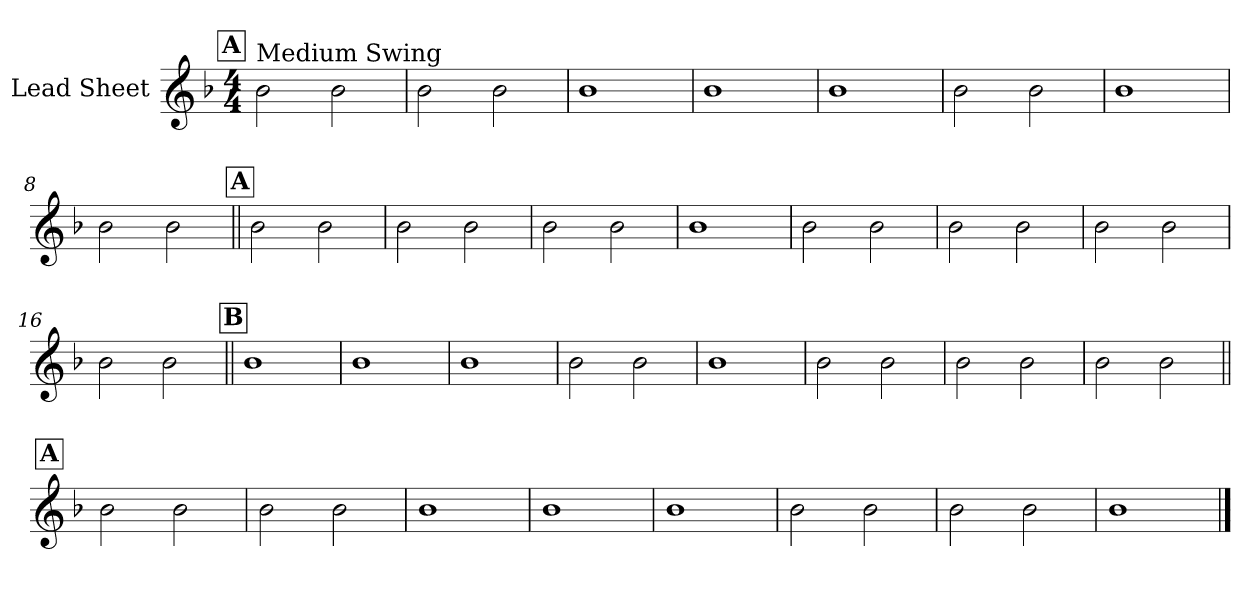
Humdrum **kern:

**kern
*part1
*staff1
*I"Lead Sheet
*clefG2
*k[b-]
*F:
*M4/4
!!LO:REH:place=s1:a:fs=14:t=A
=1
!LO:TX:a:t=Medium Swing
2b-\
2b-\
=2
2b-\
2b-\
=3
1b-
=4
1b-
!!LO:LB:g=z
=5
1b-
=6
2b-\
2b-\
=7
1b-
=8
2b-\
2b-\
!!LO:LB:g=z
!!LO:REH:place=s1:a:fs=14:t=A
=9||
2b-\
2b-\
=10
2b-\
2b-\
=11
2b-\
2b-\
=12
1b-
!!LO:LB:g=z
=13
2b-\
2b-\
=14
2b-\
2b-\
=15
2b-\
2b-\
=16
2b-\
2b-\
!!LO:LB:g=z
!!LO:REH:place=s1:a:fs=14:t=B
=17||
1b-
=18
1b-
=19
1b-
=20
2b-\
2b-\
!!LO:LB:g=z
=21
1b-
=22
2b-\
2b-\
=23
2b-\
2b-\
=24
2b-\
2b-\
!!LO:LB:g=z
!!LO:REH:place=s1:a:fs=14:t=A
=25||
2b-\
2b-\
=26
2b-\
2b-\
=27
1b-
=28
1b-
!!LO:LB:g=z
=29
1b-
=30
2b-\
2b-\
=31
2b-\
2b-\
=32
1b-
==
*-
